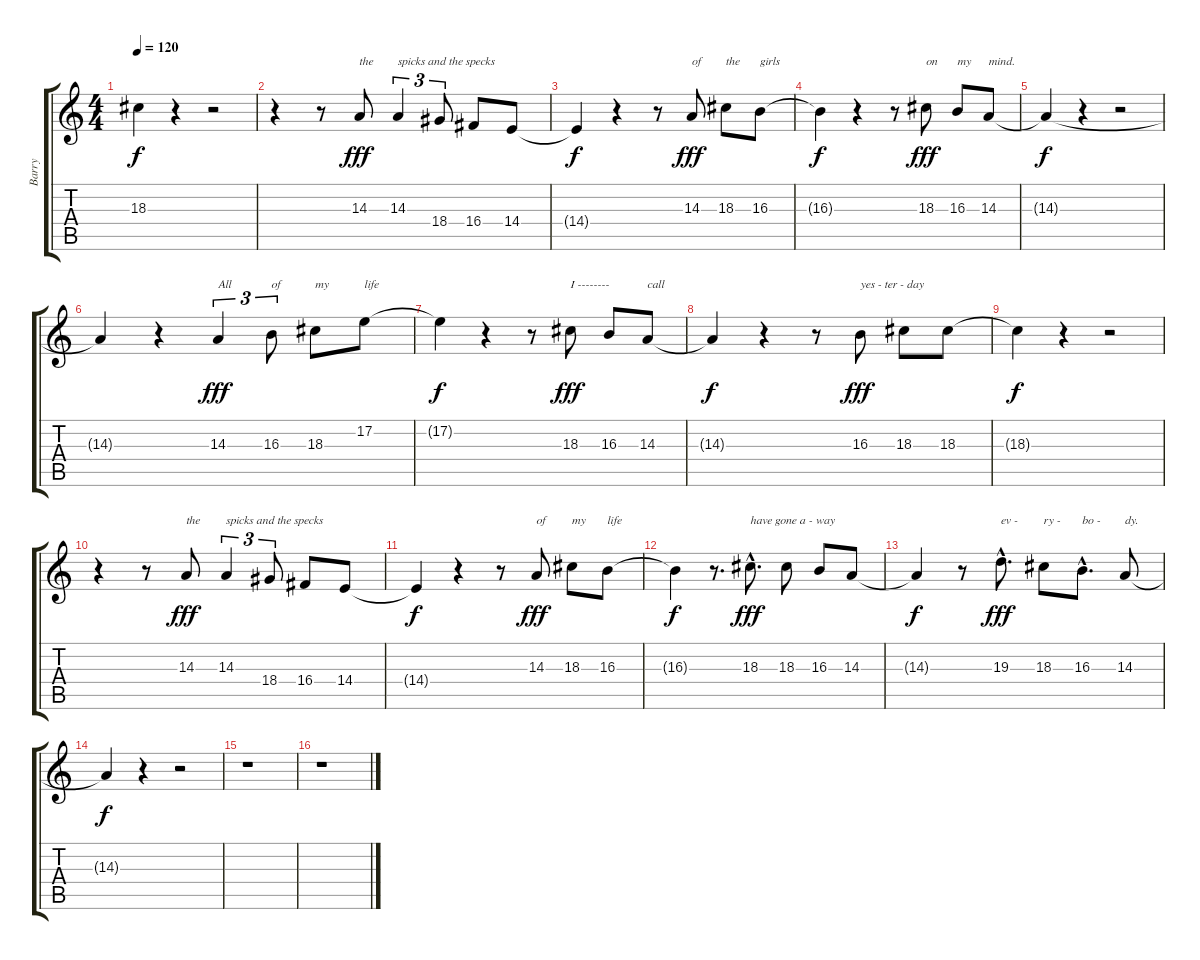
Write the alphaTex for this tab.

\track ("Barry" "Barry") {instrument clarinet}
\staff {score tabs}
\tuning (E4 B3 G3 D3 A2 E2) {hide}
\ts (4 4)
\tempo 120
\clef g2
\ks c
18.3{t}.4{dy f} r.4 r.2 |
r.4 r.8 14.3.8{txt "the" dy fff} 14.3.4{tu (3 2) txt "spicks and the specks"} 18.4.8{tu (3 2)} 16.4.8 14.4.8 |
14.4{t}.4{dy f} r.4 r.8 14.3.8{txt "of" dy fff} 18.3.8{txt "the"} 16.3.8{txt "girls"} |
16.3{t}.4{dy f} r.4 r.8 18.3.8{txt "on" dy fff} 16.3.8{txt "my"} 14.3.8{txt "mind."} |
14.3{t}.4{dy f} r.4 r.2 |
14.3{t}.4 r.4 14.3.4{tu (3 2) txt "All" dy fff} 16.3.8{tu (3 2) txt "of"} 18.3.8{txt "my"} 17.2.8{txt "life"} |
17.2{t}.4{dy f} r.4 r.8 18.3.8{txt "I --------" dy fff} 16.3.8{txt " "} 14.3.8{txt "call"} |
14.3{t}.4{dy f} r.4 r.8 16.3.8{txt "yes - ter - day" dy fff} 18.3.8{txt " "} 18.3.8{txt " "} |
18.3{t}.4{dy f} r.4 r.2 |
r.4 r.8 14.3.8{txt "the" dy fff} 14.3.4{tu (3 2) txt "spicks and the specks"} 18.4.8{tu (3 2)} 16.4.8 14.4.8 |
14.4{t}.4{dy f} r.4 r.8 14.3.8{txt "of" dy fff} 18.3.8{txt "my"} 16.3.8{txt "life"} |
16.3{t}.4{dy f} r.8{d} 18.3{hac}.8{d txt "have gone a - way" dy fff} 18.3.8{txt " "} 16.3.8{txt " "} 14.3.8{txt " "} |
14.3{t}.4{dy f} r.8 19.3{hac}.8{d txt "ev -" dy fff} 18.3.8{txt "ry -"} 16.3{hac}.8{d txt "bo -"} 14.3.8{txt "dy."} |
14.3{t}.4{dy f} r.4 r.2 |
r.1 |
r.1
